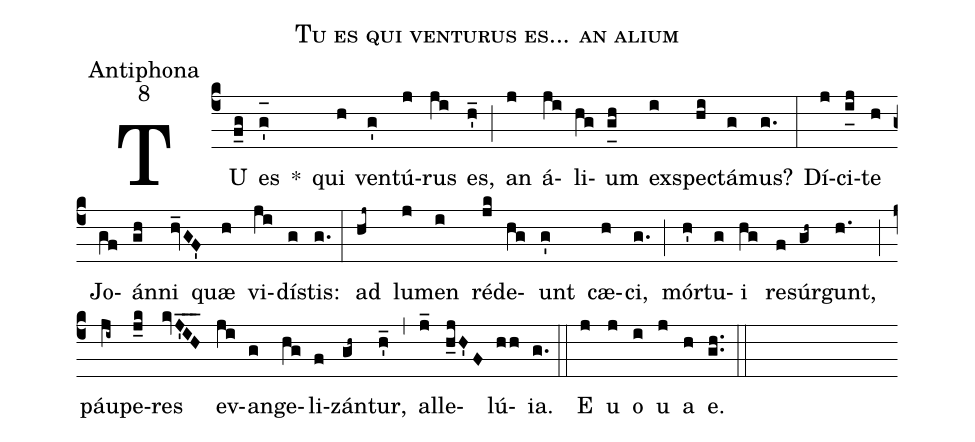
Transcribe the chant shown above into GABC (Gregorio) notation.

name:Tu es qui venturus es... an alium;
office-part:Antiphona;
mode:8;
%%
(c4) TU(f_g) es(g'_[oh:h]) *() qui(h) ven(g')tú(j)rus(ji) es,(h'_) (;) an(j) á(ji)li(hg)um(g_[uh:l]h) ex(i)spe(hi)ctá(g)mus?(g.) (:) Dí(j)ci(i_[uh:l]j)te(h) Jo(gf)án(gh)ni(hv_GF') quæ(h) vi(ji)dí(g)stis:(g.) (:) ad(hj~) lu(j)men(i) réd(jk)e(hg)unt(g') cæ(h)ci,(g.) (;) mór(h')tu(g)i(hg) re(f)súr(gh~)gunt,(h.) (;) páu(ji~)pe(j_k)res(kvJ'IH___) ev(ji)an(g)ge(hg)li(f)zán(gh~)tur,(h'_) (,) al(j_)le(h_jH'F)lú(hh){ia}.(g.) (::) <eu>E(j) u(j) o(i) u(j) a(h) e.</eu>(gh..) (::)
